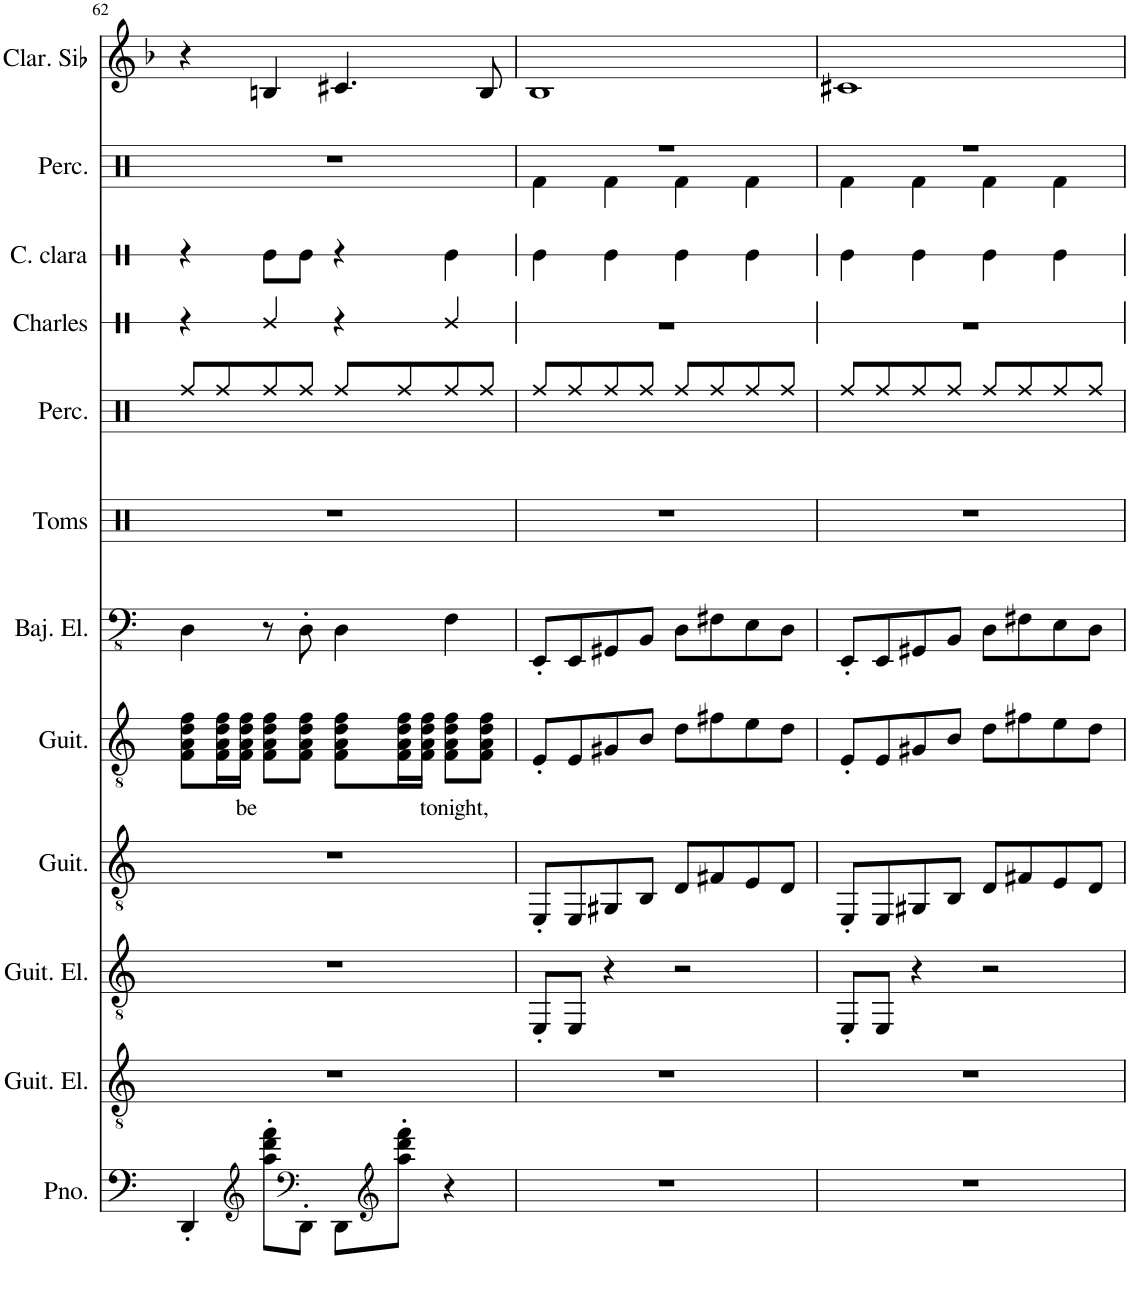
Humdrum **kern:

**kern	**kern	**kern	**kern	**kern	**text	**kern	**kern	**kern	**kern	**kern	**kern	**kern
*part12	*part11	*part10	*part9	*part8	*part8	*part7	*part6	*part5	*part4	*part3	*part2	*part1
*staff12	*staff11	*staff10	*staff9	*staff8	*staff8	*staff7	*staff6	*staff5	*staff4	*staff3	*staff2	*staff1
*I"Piano, Ac.Piano	*I"Guitarra eléctrica, Guitar 4	*I"Guitarra eléctrica, Guitar 3	*I"Guitarra acústica, Guitar 2	*I"Guitarra clásica, Guitar 1	*	*I"Bajo eléctrico, Bass Gtr	*I"Tom Toms, Tom Tom	*I"Set de percusión, Ride Cym	*I"Charles, Clsd Hat	*I"Caja clara, Snare	*I"Set de percusión, Kick Drm	*I"Clarinette en Sib
*I'Pno.	*I'Guit. El.	*I'Guit. El.	*I'Guit.	*I'Guit.	*	*I'Baj. El.	*I'Toms	*I'Perc.	*I'Charles	*I'C. clara	*I'Perc.	*I'Clar. Sib
!!LO:PB:g=z
*clefF4	*clefGv2	*clefGv2	*clefGv2	*clefGv2	*	*clefFv4	*clefX	*clefX	*clefX	*clefX	*clefX	*clefG2
*	*	*	*	*	*	*	*	*	*	*	*	*Trd1c2
*k[]	*k[]	*k[]	*k[]	*k[]	*	*k[]	*k[]	*k[]	*k[]	*k[]	*k[]	*k[b-]
*M4/4	*M4/4	*M4/4	*M4/4	*M4/4	*	*M4/4	*M4/4	*M4/4	*M4/4	*M4/4	*M4/4	*M4/4
=62	=62	=62	=62	=62	=62	=62	=62	=62	=62	=62	=62	=62
4DD'/	1r	1r	1r	8F\ 8A\ 8d\ 8f\L	.	4DD\	1r	8Rff/L	4r	4r	1r	4r
.	.	.	.	16F\ 16A\ 16d\ 16f\L	.	.	.	8Rff/	.	.	.	.
!	!	!	!	!	!LO:LY:b	!	!	!	!	!	!	!
.	.	.	.	16F\ 16A\ 16d\ 16f\JJ	be	.	.	.	.	.	.	.
*clefG2	*	*	*	*	*	*	*	*	*	*	*	*
8aa\' 8ddd\' 8fff\'L	.	.	.	8F\ 8A\ 8d\ 8f\L	.	8r	.	8Rff/	4Re/	8Re\L	.	4Bn/
*clefF4	*	*	*	*	*	*	*	*	*	*	*	*
8DD'\J	.	.	.	8F\ 8A\ 8d\ 8f\J	.	8DD'\	.	8Rff/J	.	8Re\J	.	.
8DD\L	.	.	.	8F\ 8A\ 8d\ 8f\L	.	4DD\	.	8Rff/L	4r	4r	.	4.c#X/
*clefG2	*	*	*	*	*	*	*	*	*	*	*	*
8aa\' 8ddd\' 8fff\'J	.	.	.	16F\ 16A\ 16d\ 16f\L	.	.	.	8Rff/	.	.	.	.
.	.	.	.	16F\ 16A\ 16d\ 16f\JJ	.	.	.	.	.	.	.	.
!	!	!	!	!	!LO:LY:b	!	!	!	!	!	!	!
4r	.	.	.	8F\ 8A\ 8d\ 8f\L	tonight,	4FF\	.	8Rff/	4Re/	4Re\	.	.
.	.	.	.	8F\ 8A\ 8d\ 8f\J	.	.	.	8Rff/J	.	.	.	8B/
=63	=63	=63	=63	=63	=63	=63	=63	=63	=63	=63	=63	=63
*	*	*	*	*	*	*	*	*	*	*	*^	*
1r	1r	8EE'/L	8EE'/L	8E'/L	.	8EEE'/L	1r	8Rff/L	1r	4Re\	1r	4Rf\	1B-
.	.	8EE/J	8EE/	8E/	.	8EEE/	.	8Rff/	.	.	.	.	.
.	.	4r	8GG#X/	8G#X/	.	8GGG#X/	.	8Rff/	.	4Re\	.	4Rf\	.
.	.	.	8BB/J	8B/J	.	8BBB/J	.	8Rff/J	.	.	.	.	.
.	.	2r	8D/L	8d\L	.	8DD\L	.	8Rff/L	.	4Re\	.	4Rf\	.
.	.	.	8F#X/	8f#X\	.	8FF#X\	.	8Rff/	.	.	.	.	.
.	.	.	8E/	8e\	.	8EE\	.	8Rff/	.	4Re\	.	4Rf\	.
.	.	.	8D/J	8d\J	.	8DD\J	.	8Rff/J	.	.	.	.	.
=64	=64	=64	=64	=64	=64	=64	=64	=64	=64	=64	=64	=64	=64
1r	1r	8EE'/L	8EE'/L	8E'/L	.	8EEE'/L	1r	8Rff/L	1r	4Re\	1r	4Rf\	1c#X
.	.	8EE/J	8EE/	8E/	.	8EEE/	.	8Rff/	.	.	.	.	.
.	.	4r	8GG#X/	8G#X/	.	8GGG#X/	.	8Rff/	.	4Re\	.	4Rf\	.
.	.	.	8BB/J	8B/J	.	8BBB/J	.	8Rff/J	.	.	.	.	.
.	.	2r	8D/L	8d\L	.	8DD\L	.	8Rff/L	.	4Re\	.	4Rf\	.
.	.	.	8F#X/	8f#X\	.	8FF#X\	.	8Rff/	.	.	.	.	.
.	.	.	8E/	8e\	.	8EE\	.	8Rff/	.	4Re\	.	4Rf\	.
.	.	.	8D/J	8d\J	.	8DD\J	.	8Rff/J	.	.	.	.	.
*	*	*	*	*	*	*	*	*	*	*	*v	*v	*
=	=	=	=	=	=	=	=	=	=	=	=	=
*-	*-	*-	*-	*-	*-	*-	*-	*-	*-	*-	*-	*-
